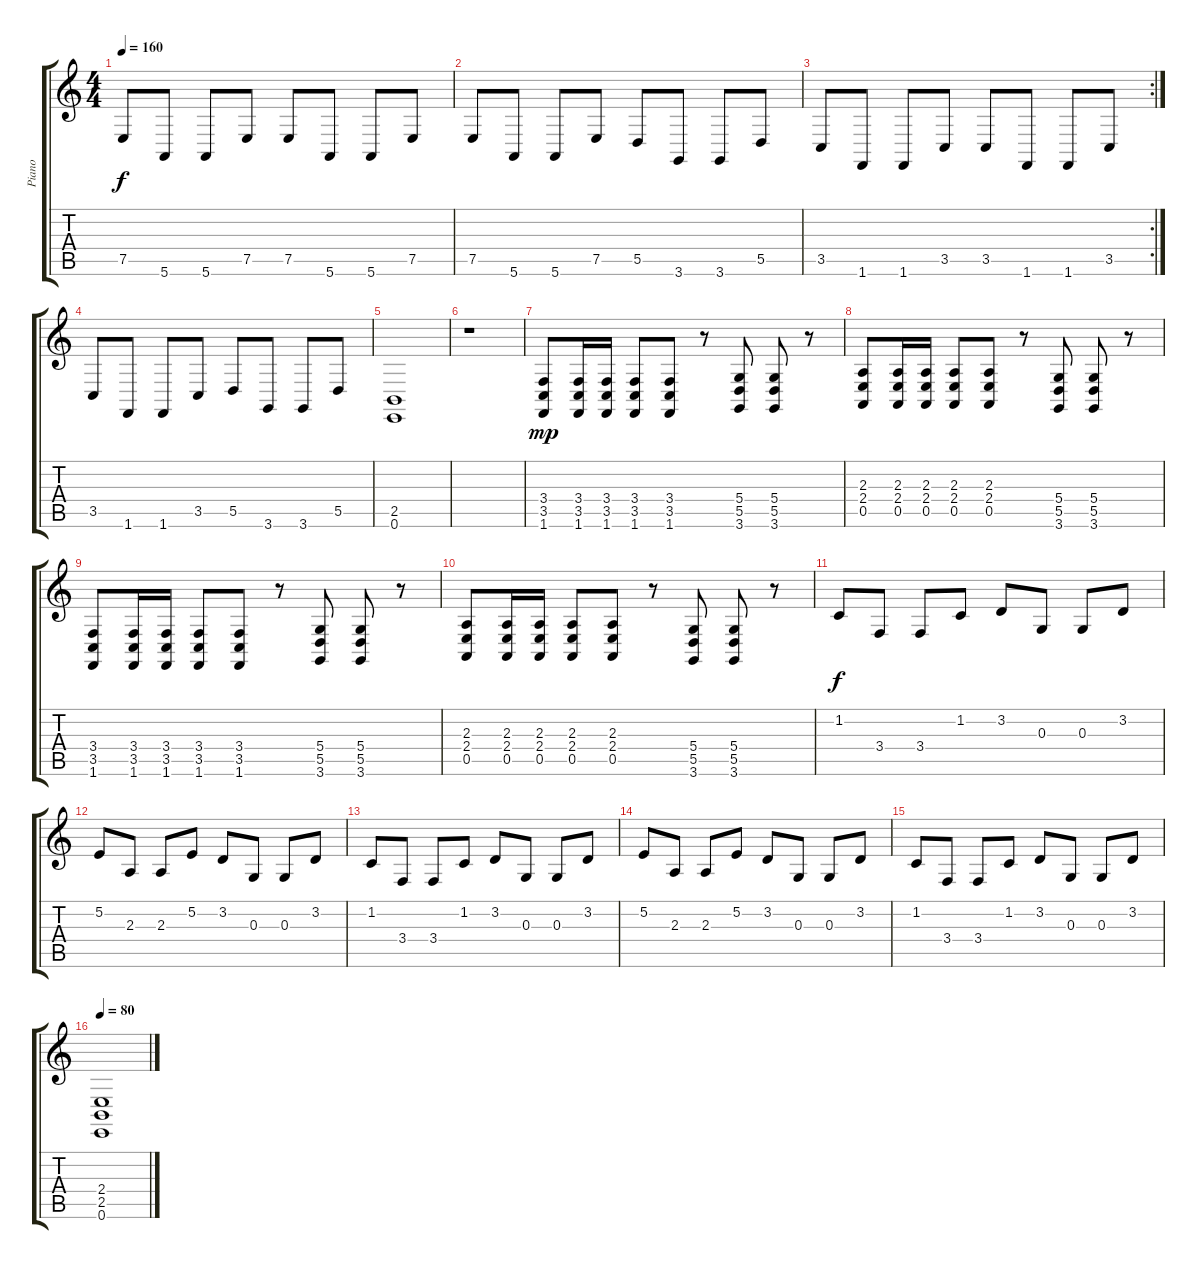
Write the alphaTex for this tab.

\track ("Piano" "Piano") {instrument harpsichord}
\staff {score tabs}
\tuning (E4 B3 G3 D3 A2 E2) {hide}
\ts (4 4)
\tempo 160
\clef g2
\ks c
7.5.8{dy f} 5.6.8 5.6.8 7.5.8 7.5.8 5.6.8 5.6.8 7.5.8 |
7.5.8 5.6.8 5.6.8 7.5.8 5.5.8 3.6.8 3.6.8 5.5.8 |
\rc 2
3.5.8 1.6.8 1.6.8 3.5.8 3.5.8 1.6.8 1.6.8 3.5.8 |
3.5.8 1.6.8 1.6.8 3.5.8 5.5.8 3.6.8 3.6.8 5.5.8 |
(2.5 0.6).1 |
r.1 |
(3.4 3.5 1.6).8{dy mp} (3.4 3.5 1.6).16 (3.4 3.5 1.6).16 (3.4 3.5 1.6).8 (3.4 3.5 1.6).8 r.8 (5.4 5.5 3.6).8 (5.4 5.5 3.6).8 r.8 |
(2.3 2.4 0.5).8 (2.3 2.4 0.5).16 (2.3 2.4 0.5).16 (2.3 2.4 0.5).8 (2.3 2.4 0.5).8 r.8 (5.4 5.5 3.6).8 (5.4 5.5 3.6).8 r.8 |
(3.4 3.5 1.6).8 (3.4 3.5 1.6).16 (3.4 3.5 1.6).16 (3.4 3.5 1.6).8 (3.4 3.5 1.6).8 r.8 (5.4 5.5 3.6).8 (5.4 5.5 3.6).8 r.8 |
(2.3 2.4 0.5).8 (2.3 2.4 0.5).16 (2.3 2.4 0.5).16 (2.3 2.4 0.5).8 (2.3 2.4 0.5).8 r.8 (5.4 5.5 3.6).8 (5.4 5.5 3.6).8 r.8 |
1.2.8{dy f} 3.4.8 3.4.8 1.2.8 3.2.8 0.3.8 0.3.8 3.2.8 |
5.2.8 2.3.8 2.3.8 5.2.8 3.2.8 0.3.8 0.3.8 3.2.8 |
1.2.8 3.4.8 3.4.8 1.2.8 3.2.8 0.3.8 0.3.8 3.2.8 |
5.2.8 2.3.8 2.3.8 5.2.8 3.2.8 0.3.8 0.3.8 3.2.8 |
1.2.8 3.4.8 3.4.8 1.2.8 3.2.8 0.3.8 0.3.8 3.2.8 |
\tempo 80
(2.4 2.5 0.6).1
